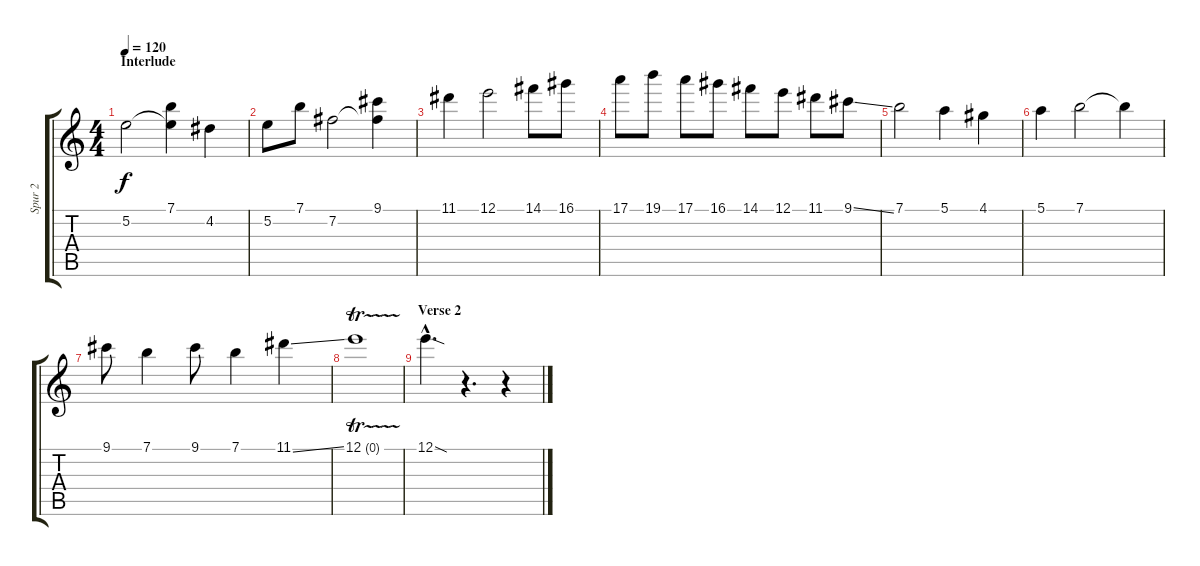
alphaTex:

\track ("Spur 2" "Spur 2") {instrument overdrivenguitar}
\staff {score tabs}
\tuning (E4 B3 G3 D3 A2 E2) {hide}
\ts (4 4)
\section ("" "Interlude")
\tempo 120
\clef g2
\ks c
5.2.2{dy f} (7.1 5.2{t}).4 4.2.4 |
5.2.8 7.1.8 7.2.2 (9.1 7.2{t}).4 |
11.1.4 12.1.2 14.1.8 16.1.8 |
17.1.8 19.1.8 17.1.8 16.1.8 14.1.8 12.1.8 11.1.8 9.1{ss}.8 |
7.1.2 5.1.4 4.1.4 |
5.1.4 7.1.2 7.1{t}.4 |
9.1.8 7.1.4 9.1.8 7.1.4 11.1{ss}.4 |
12.1{tr (0 16)}.1 |
\section ("" "Verse 2")
12.1{sod hac}.4{d} r.4{d} r.4
